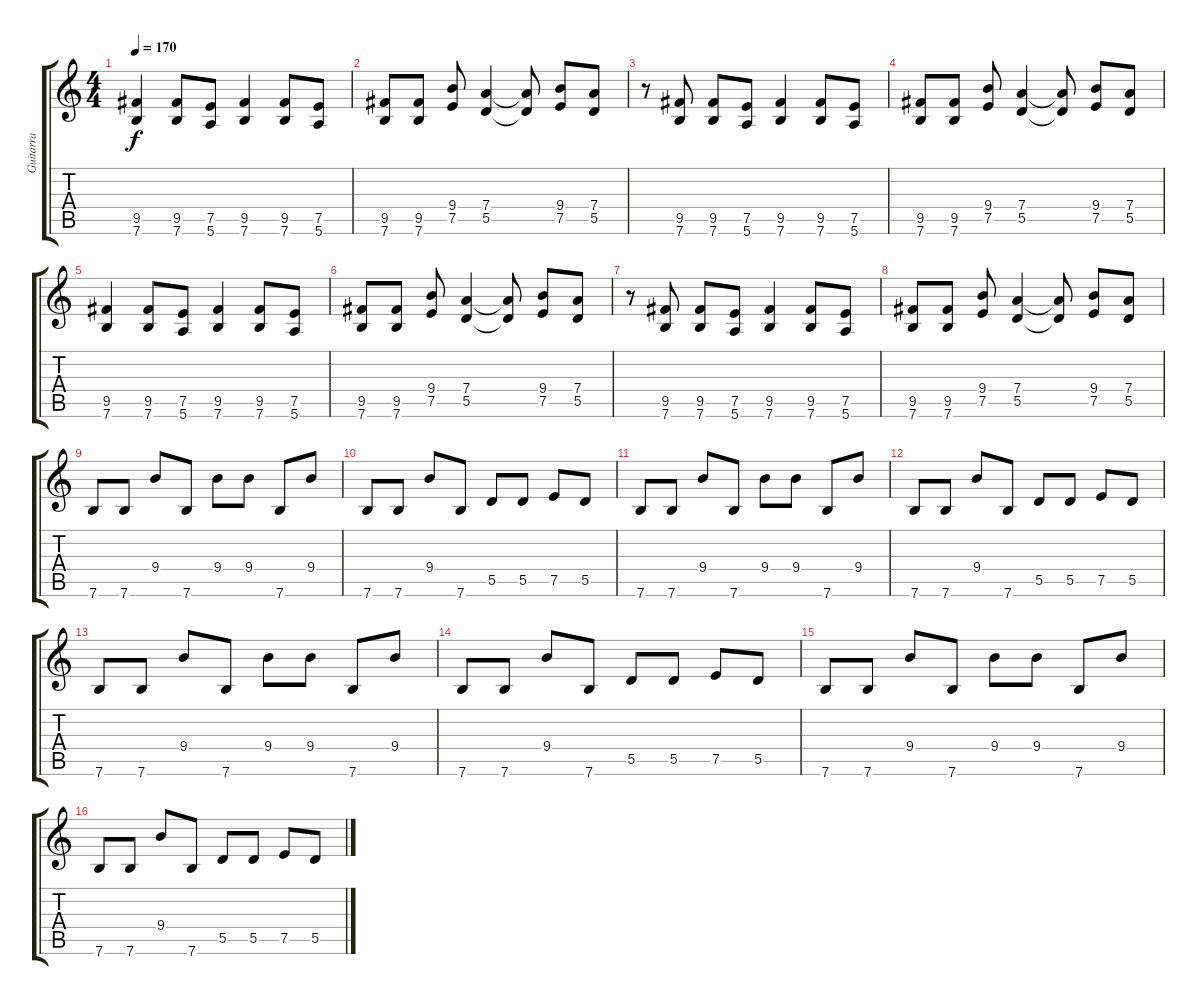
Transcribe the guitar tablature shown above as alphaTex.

\track ("Guitarra" "Guitarra") {instrument distortionguitar}
\staff {score tabs}
\tuning (E4 B3 G3 D3 A2 E2) {hide}
\ts (4 4)
\tempo 170
\clef g2
\ks c
(9.5 7.6).4{dy f} (9.5 7.6).8 (7.5 5.6).8 (9.5 7.6).4 (9.5 7.6).8 (7.5 5.6).8 |
(9.5 7.6).8 (9.5 7.6).8 (9.4 7.5).8 (7.4 5.5).4 (7.4{t} 5.5{t}).8 (9.4 7.5).8 (7.4 5.5).8 |
r.8 (9.5 7.6).8 (9.5 7.6).8 (7.5 5.6).8 (9.5 7.6).4 (9.5 7.6).8 (7.5 5.6).8 |
(9.5 7.6).8 (9.5 7.6).8 (9.4 7.5).8 (7.4 5.5).4 (7.4{t} 5.5{t}).8 (9.4 7.5).8 (7.4 5.5).8 |
(9.5 7.6).4 (9.5 7.6).8 (7.5 5.6).8 (9.5 7.6).4 (9.5 7.6).8 (7.5 5.6).8 |
(9.5 7.6).8 (9.5 7.6).8 (9.4 7.5).8 (7.4 5.5).4 (7.4{t} 5.5{t}).8 (9.4 7.5).8 (7.4 5.5).8 |
r.8 (9.5 7.6).8 (9.5 7.6).8 (7.5 5.6).8 (9.5 7.6).4 (9.5 7.6).8 (7.5 5.6).8 |
(9.5 7.6).8 (9.5 7.6).8 (9.4 7.5).8 (7.4 5.5).4 (7.4{t} 5.5{t}).8 (9.4 7.5).8 (7.4 5.5).8 |
7.6.8 7.6.8 9.4.8 7.6.8 9.4.8 9.4.8 7.6.8 9.4.8 |
7.6.8 7.6.8 9.4.8 7.6.8 5.5.8 5.5.8 7.5.8 5.5.8 |
7.6.8 7.6.8 9.4.8 7.6.8 9.4.8 9.4.8 7.6.8 9.4.8 |
7.6.8 7.6.8 9.4.8 7.6.8 5.5.8 5.5.8 7.5.8 5.5.8 |
7.6.8 7.6.8 9.4.8 7.6.8 9.4.8 9.4.8 7.6.8 9.4.8 |
7.6.8 7.6.8 9.4.8 7.6.8 5.5.8 5.5.8 7.5.8 5.5.8 |
7.6.8 7.6.8 9.4.8 7.6.8 9.4.8 9.4.8 7.6.8 9.4.8 |
7.6.8 7.6.8 9.4.8 7.6.8 5.5.8 5.5.8 7.5.8 5.5.8
